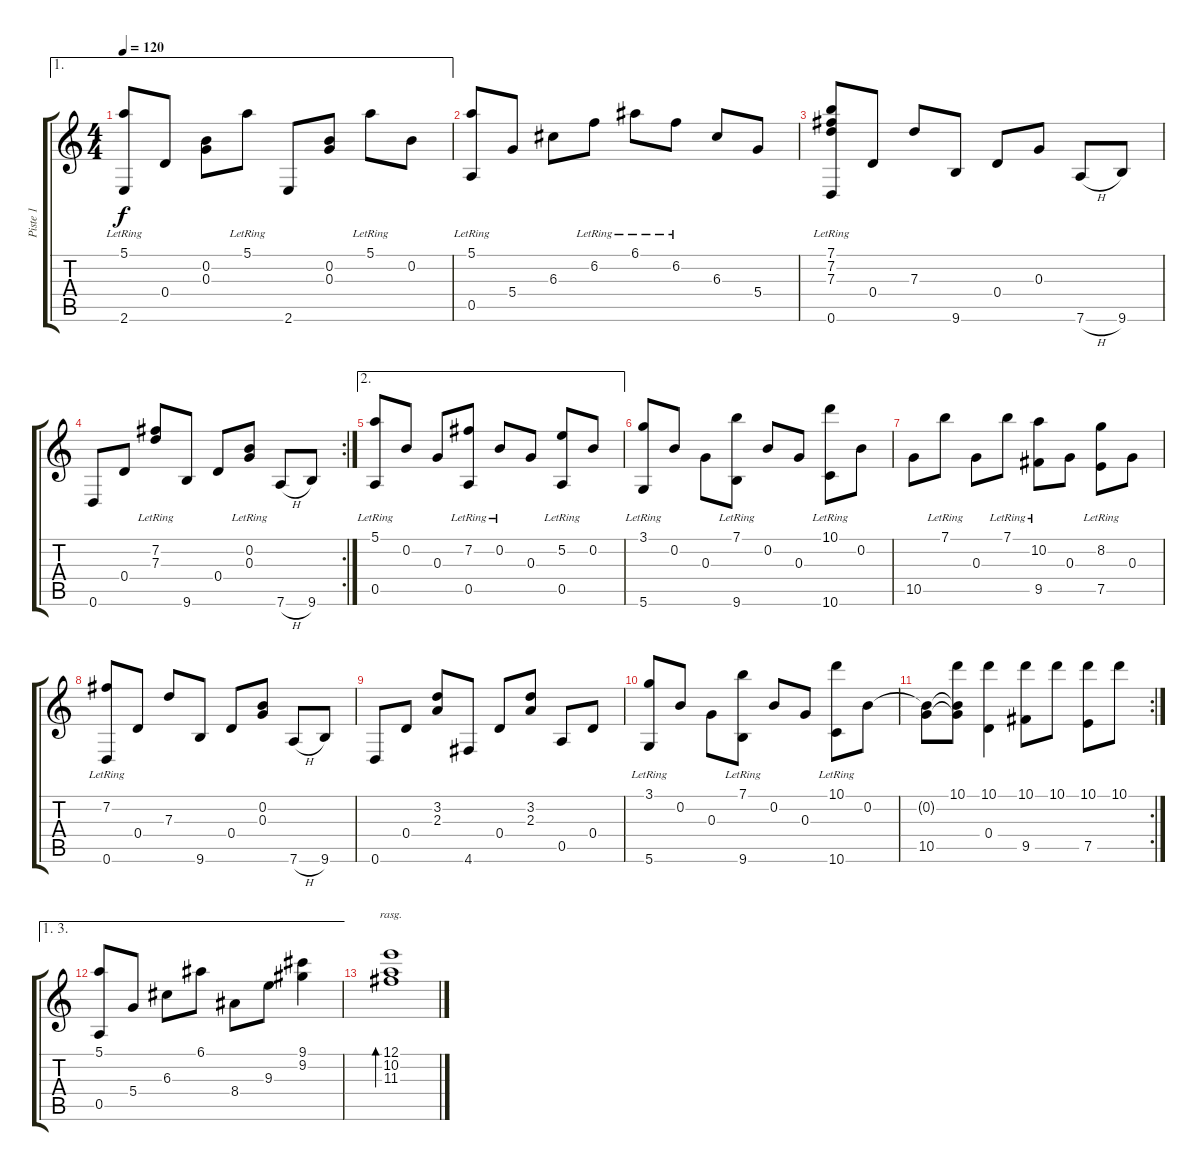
\track ("Piste 1" "Piste 1") {instrument acousticguitarnylon}
\staff {score tabs}
\tuning (E4 B3 G3 D3 A2 D2) {hide}
\ae 1
\ts (4 4)
\tempo 120
\clef g2
\ks c
(5.1{lr} 2.6).8{dy f} 0.4.8 (0.2 0.3).8 5.1{lr}.8 2.6.8 (0.2 0.3).8 5.1{lr}.8 0.2.8 |
(5.1{lr} 0.5).8 5.4.8 6.3.8 6.2{lr}.8 6.1{lr}.8 6.2{lr}.8 6.3.8 5.4.8 |
(7.1{lr} 7.2{lr} 7.3 0.6).8 0.4.8 7.3.8 9.6.8 0.4.8 0.3.8 7.6{h}.8 9.6.8 |
\rc 2
0.6.8 0.4.8 (7.2{lr} 7.3{lr}).8 9.6.8 0.4.8 (0.2{lr} 0.3{lr}).8 7.6{h}.8 9.6.8 |
\ae 2
(5.1{lr} 0.5).8 0.2.8 0.3.8 (7.2{lr} 0.5).8 0.2{lr}.8 0.3.8 (5.2{lr} 0.5).8 0.2.8 |
(3.1{lr} 5.6).8 0.2.8 0.3.8 (7.1{lr} 9.6).8 0.2.8 0.3.8 (10.1{lr} 10.6).8 0.2.8 |
10.5.8 7.1{lr}.8 0.3.8 7.1{lr}.8 (10.2{lr} 9.5).8 0.3.8 (8.2{lr} 7.5).8 0.3.8 |
(7.2{lr} 0.6).8 0.4.8 7.3.8 9.6.8 0.4.8 (0.2 0.3).8 7.6{h}.8 9.6.8 |
0.6.8 0.4.8 (3.2 2.3).8 4.6.8 0.4.8 (3.2 2.3).8 0.5.8 0.4.8 |
(3.1{lr} 5.6).8 0.2.8 0.3.8 (7.1{lr} 9.6).8 0.2.8 0.3.8 (10.1{lr} 10.6).8 0.2.8 |
\rc 2
(0.2{t} 10.5).8 (10.1 0.2{t} 10.5{t}).8 (10.1 0.4).4 (10.1 9.5).8 10.1.8 (10.1 7.5).8 10.1.8 |
\ae (1 3)
(5.1 0.5).8 5.4.8 6.3.8 6.1.8 8.4.8 9.3.8 (9.1 9.2).4 |
(12.1 10.2 11.3).1{bd 480 rasg ii}
